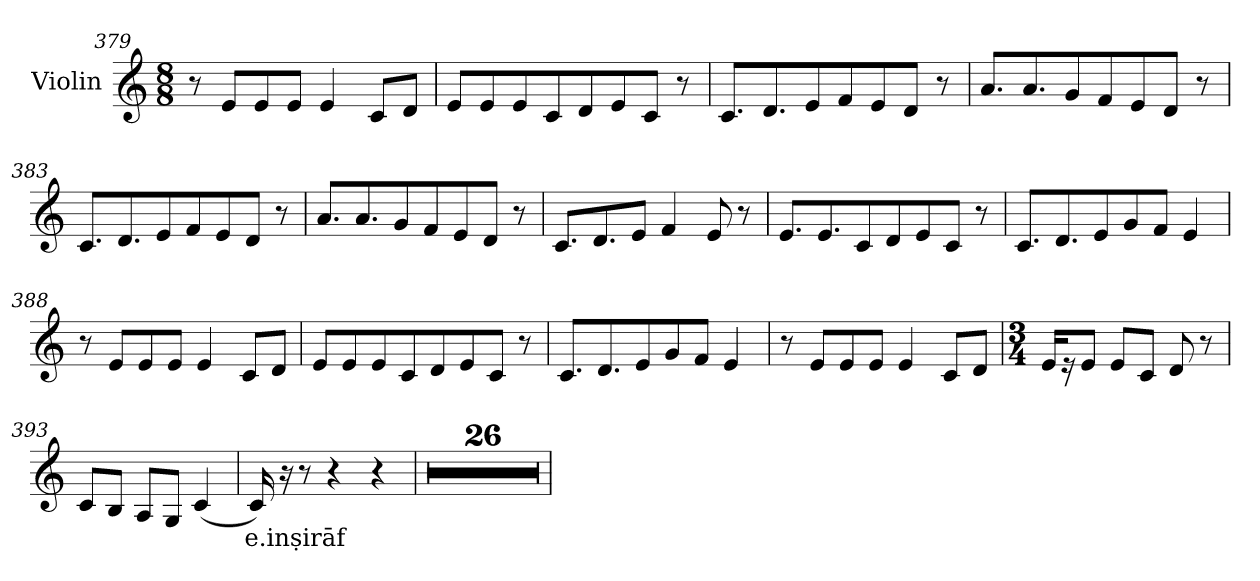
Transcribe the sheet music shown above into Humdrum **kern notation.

**kern	**text
*part1	*part1
*staff1	*staff1
*I"Violin	*
*clefG2	*
*k[]	*
*M8/8	*
=379	=379
8r	.
8e/L	.
8e/	.
8e/J	.
4e/	.
8c/L	.
8d/J	.
=380	=380
8e/L	.
8e/	.
8e/	.
8c/	.
8d/	.
8e/	.
8c/J	.
8r	.
=381	=381
8.c/L	.
8.d/	.
8e/	.
8f/	.
8e/	.
8d/J	.
8r	.
!!LO:LB:g=z
=382	=382
8.a/L	.
8.a/	.
8g/	.
8f/	.
8e/	.
8d/J	.
8r	.
=383	=383
8.c/L	.
8.d/	.
8e/	.
8f/	.
8e/	.
8d/J	.
8r	.
=384	=384
8.a/L	.
8.a/	.
8g/	.
8f/	.
8e/	.
8d/J	.
8r	.
=385	=385
8.c/L	.
8.d/	.
8e/J	.
4f/	.
8e/	.
8r	.
!!LO:LB:g=z
=386	=386
8.e/L	.
8.e/	.
8c/	.
8d/	.
8e/	.
8c/J	.
8r	.
=387	=387
8.c/L	.
8.d/	.
8e/	.
8g/	.
8f/J	.
4e/	.
=388	=388
8r	.
8e/L	.
8e/	.
8e/J	.
4e/	.
8c/L	.
8d/J	.
=389	=389
8e/L	.
8e/	.
8e/	.
8c/	.
8d/	.
8e/	.
8c/J	.
8r	.
!!LO:LB:g=z
=390	=390
8.c/L	.
8.d/	.
8e/	.
8g/	.
8f/J	.
4e/	.
=391	=391
8r	.
8e/L	.
8e/	.
8e/J	.
4e/	.
8c/L	.
8d/J	.
=392	=392
*M3/4	*
*MM60	*
16e/KL	.
16r	.
8e/J	.
8e/L	.
8c/J	.
8d/	.
8r	.
=393	=393
8c/L	.
8B/J	.
8A/L	.
8G/J	.
(<4c/	.
=394	=394
!	!LO:LY:b
16c/)	e.inṣirāf
16r	.
8r	.
4r	.
4r	.
!!LO:PB:g=z
=395	=395
2.r	.
=396	=396
2.r	.
=397	=397
2.r	.
=398	=398
2.r	.
=399	=399
2.r	.
=400	=400
2.r	.
=401	=401
2.r	.
=402	=402
2.r	.
!!LO:LB:g=z
=403	=403
2.r	.
=404	=404
2.r	.
=405	=405
2.r	.
=406	=406
2.r	.
=407	=407
2.r	.
=408	=408
2.r	.
=409	=409
2.r	.
=410	=410
2.r	.
!!LO:LB:g=z
=411	=411
2.r	.
=412	=412
2.r	.
=413	=413
2.r	.
=414	=414
2.r	.
=415	=415
2.r	.
=416	=416
2.r	.
=417	=417
2.r	.
=418	=418
2.r	.
!!LO:LB:g=z
=419	=419
2.r	.
=420	=420
2.r	.
=	=
*-	*-
